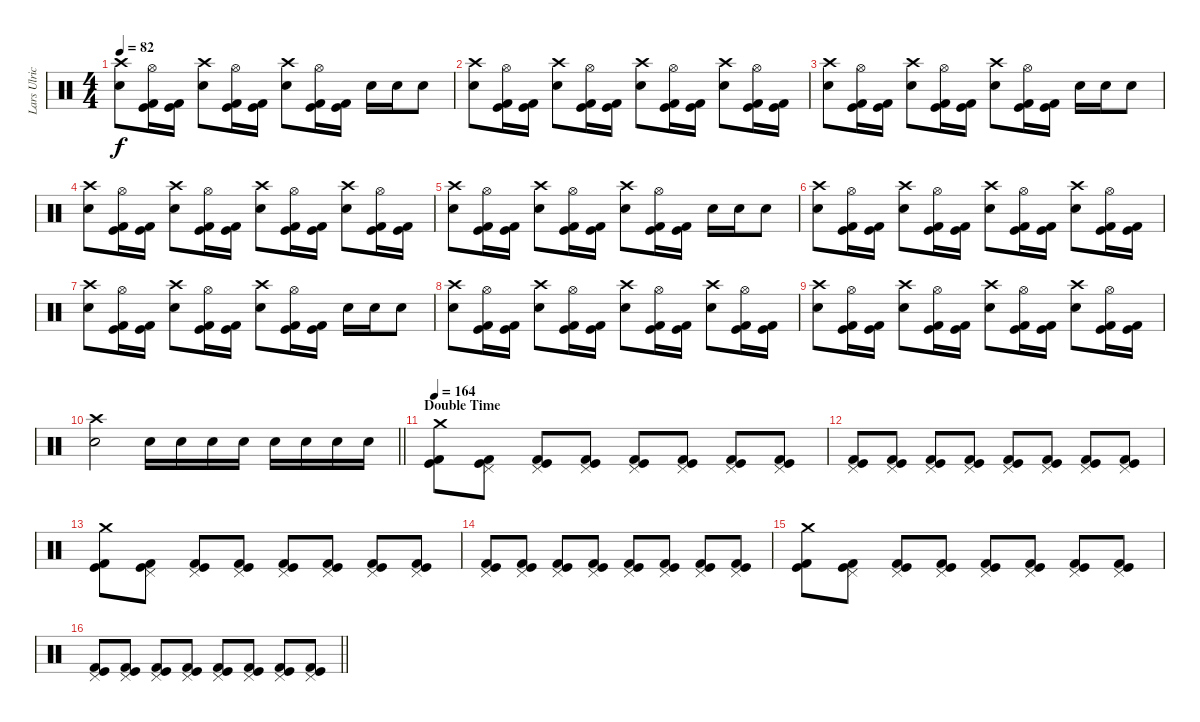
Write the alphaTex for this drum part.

\track ("Lars Ulrich" "Lars Ulric") {instrument percussion}
\staff {score}
\articulation defaults
\ts (4 4)
\tempo 82
\clef neutral
\ks c
("Crash high (hit)" "Electric Snare (hit)").8{dy f} ("Hi-Hat (open)" "Kick (hit)" "Kick (hit) 2").16 ("Kick (hit)" "Kick (hit) 2").16 ("Crash high (hit)" "Electric Snare (hit)").8 ("Hi-Hat (open)" "Kick (hit)" "Kick (hit) 2").16 ("Kick (hit)" "Kick (hit) 2").16 ("Crash high (hit)" "Electric Snare (hit)").8 ("Hi-Hat (open)" "Kick (hit)" "Kick (hit) 2").16 ("Kick (hit)" "Kick (hit) 2").16 "Electric Snare (hit)".16 "Electric Snare (hit)".16 "Electric Snare (hit)".8 |
("Crash high (hit)" "Electric Snare (hit)").8 ("Hi-Hat (open)" "Kick (hit)" "Kick (hit) 2").16 ("Kick (hit)" "Kick (hit) 2").16 ("Crash high (hit)" "Electric Snare (hit)").8 ("Hi-Hat (open)" "Kick (hit)" "Kick (hit) 2").16 ("Kick (hit)" "Kick (hit) 2").16 ("Crash high (hit)" "Electric Snare (hit)").8 ("Hi-Hat (open)" "Kick (hit)" "Kick (hit) 2").16 ("Kick (hit)" "Kick (hit) 2").16 ("Crash high (hit)" "Electric Snare (hit)").8 ("Hi-Hat (open)" "Kick (hit)" "Kick (hit) 2").16 ("Kick (hit)" "Kick (hit) 2").16 |
("Crash high (hit)" "Electric Snare (hit)").8 ("Hi-Hat (open)" "Kick (hit)" "Kick (hit) 2").16 ("Kick (hit)" "Kick (hit) 2").16 ("Crash high (hit)" "Electric Snare (hit)").8 ("Hi-Hat (open)" "Kick (hit)" "Kick (hit) 2").16 ("Kick (hit)" "Kick (hit) 2").16 ("Crash high (hit)" "Electric Snare (hit)").8 ("Hi-Hat (open)" "Kick (hit)" "Kick (hit) 2").16 ("Kick (hit)" "Kick (hit) 2").16 "Electric Snare (hit)".16 "Electric Snare (hit)".16 "Electric Snare (hit)".8 |
("Crash high (hit)" "Electric Snare (hit)").8 ("Hi-Hat (open)" "Kick (hit)" "Kick (hit) 2").16 ("Kick (hit)" "Kick (hit) 2").16 ("Crash high (hit)" "Electric Snare (hit)").8 ("Hi-Hat (open)" "Kick (hit)" "Kick (hit) 2").16 ("Kick (hit)" "Kick (hit) 2").16 ("Crash high (hit)" "Electric Snare (hit)").8 ("Hi-Hat (open)" "Kick (hit)" "Kick (hit) 2").16 ("Kick (hit)" "Kick (hit) 2").16 ("Crash high (hit)" "Electric Snare (hit)").8 ("Hi-Hat (open)" "Kick (hit)" "Kick (hit) 2").16 ("Kick (hit)" "Kick (hit) 2").16 |
("Crash high (hit)" "Electric Snare (hit)").8 ("Hi-Hat (open)" "Kick (hit)" "Kick (hit) 2").16 ("Kick (hit)" "Kick (hit) 2").16 ("Crash high (hit)" "Electric Snare (hit)").8 ("Hi-Hat (open)" "Kick (hit)" "Kick (hit) 2").16 ("Kick (hit)" "Kick (hit) 2").16 ("Crash high (hit)" "Electric Snare (hit)").8 ("Hi-Hat (open)" "Kick (hit)" "Kick (hit) 2").16 ("Kick (hit)" "Kick (hit) 2").16 "Electric Snare (hit)".16 "Electric Snare (hit)".16 "Electric Snare (hit)".8 |
("Crash high (hit)" "Electric Snare (hit)").8 ("Hi-Hat (open)" "Kick (hit)" "Kick (hit) 2").16 ("Kick (hit)" "Kick (hit) 2").16 ("Crash high (hit)" "Electric Snare (hit)").8 ("Hi-Hat (open)" "Kick (hit)" "Kick (hit) 2").16 ("Kick (hit)" "Kick (hit) 2").16 ("Crash high (hit)" "Electric Snare (hit)").8 ("Hi-Hat (open)" "Kick (hit)" "Kick (hit) 2").16 ("Kick (hit)" "Kick (hit) 2").16 ("Crash high (hit)" "Electric Snare (hit)").8 ("Hi-Hat (open)" "Kick (hit)" "Kick (hit) 2").16 ("Kick (hit)" "Kick (hit) 2").16 |
("Crash high (hit)" "Electric Snare (hit)").8 ("Hi-Hat (open)" "Kick (hit)" "Kick (hit) 2").16 ("Kick (hit)" "Kick (hit) 2").16 ("Crash high (hit)" "Electric Snare (hit)").8 ("Hi-Hat (open)" "Kick (hit)" "Kick (hit) 2").16 ("Kick (hit)" "Kick (hit) 2").16 ("Crash high (hit)" "Electric Snare (hit)").8 ("Hi-Hat (open)" "Kick (hit)" "Kick (hit) 2").16 ("Kick (hit)" "Kick (hit) 2").16 "Electric Snare (hit)".16 "Electric Snare (hit)".16 "Electric Snare (hit)".8 |
("Crash high (hit)" "Electric Snare (hit)").8 ("Hi-Hat (open)" "Kick (hit)" "Kick (hit) 2").16 ("Kick (hit)" "Kick (hit) 2").16 ("Crash high (hit)" "Electric Snare (hit)").8 ("Hi-Hat (open)" "Kick (hit)" "Kick (hit) 2").16 ("Kick (hit)" "Kick (hit) 2").16 ("Crash high (hit)" "Electric Snare (hit)").8 ("Hi-Hat (open)" "Kick (hit)" "Kick (hit) 2").16 ("Kick (hit)" "Kick (hit) 2").16 ("Crash high (hit)" "Electric Snare (hit)").8 ("Hi-Hat (open)" "Kick (hit)" "Kick (hit) 2").16 ("Kick (hit)" "Kick (hit) 2").16 |
("Crash high (hit)" "Electric Snare (hit)").8 ("Hi-Hat (open)" "Kick (hit)" "Kick (hit) 2").16 ("Kick (hit)" "Kick (hit) 2").16 ("Crash high (hit)" "Electric Snare (hit)").8 ("Hi-Hat (open)" "Kick (hit)" "Kick (hit) 2").16 ("Kick (hit)" "Kick (hit) 2").16 ("Crash high (hit)" "Electric Snare (hit)").8 ("Hi-Hat (open)" "Kick (hit)" "Kick (hit) 2").16 ("Kick (hit)" "Kick (hit) 2").16 ("Crash high (hit)" "Electric Snare (hit)").8 ("Hi-Hat (open)" "Kick (hit)" "Kick (hit) 2").16 ("Kick (hit)" "Kick (hit) 2").16 |
\barLineRight lightlight
("Crash high (hit)" "Electric Snare (hit)").2 "Electric Snare (hit)".16 "Electric Snare (hit)".16 "Electric Snare (hit)".16 "Electric Snare (hit)".16 "Electric Snare (hit)".16 "Electric Snare (hit)".16 "Electric Snare (hit)".16 "Electric Snare (hit)".16 |
\section ("" "Double Time")
\tempo 164
("Crash medium (hit)" "Kick (hit)" "Kick (hit) 2").8 ("Pedal Hi-Hat (hit)" "Kick (hit)" "Kick (hit) 2").8 ("Pedal Hi-Hat (hit)" "Kick (hit)" "Kick (hit) 2").8 ("Pedal Hi-Hat (hit)" "Kick (hit)" "Kick (hit) 2").8 ("Pedal Hi-Hat (hit)" "Kick (hit)" "Kick (hit) 2").8 ("Pedal Hi-Hat (hit)" "Kick (hit)" "Kick (hit) 2").8 ("Pedal Hi-Hat (hit)" "Kick (hit)" "Kick (hit) 2").8 ("Pedal Hi-Hat (hit)" "Kick (hit)" "Kick (hit) 2").8 |
("Pedal Hi-Hat (hit)" "Kick (hit)" "Kick (hit) 2").8 ("Pedal Hi-Hat (hit)" "Kick (hit)" "Kick (hit) 2").8 ("Pedal Hi-Hat (hit)" "Kick (hit)" "Kick (hit) 2").8 ("Pedal Hi-Hat (hit)" "Kick (hit)" "Kick (hit) 2").8 ("Pedal Hi-Hat (hit)" "Kick (hit)" "Kick (hit) 2").8 ("Pedal Hi-Hat (hit)" "Kick (hit)" "Kick (hit) 2").8 ("Pedal Hi-Hat (hit)" "Kick (hit)" "Kick (hit) 2").8 ("Pedal Hi-Hat (hit)" "Kick (hit)" "Kick (hit) 2").8 |
("Crash medium (hit)" "Kick (hit)" "Kick (hit) 2").8 ("Pedal Hi-Hat (hit)" "Kick (hit)" "Kick (hit) 2").8 ("Pedal Hi-Hat (hit)" "Kick (hit)" "Kick (hit) 2").8 ("Pedal Hi-Hat (hit)" "Kick (hit)" "Kick (hit) 2").8 ("Pedal Hi-Hat (hit)" "Kick (hit)" "Kick (hit) 2").8 ("Pedal Hi-Hat (hit)" "Kick (hit)" "Kick (hit) 2").8 ("Pedal Hi-Hat (hit)" "Kick (hit)" "Kick (hit) 2").8 ("Pedal Hi-Hat (hit)" "Kick (hit)" "Kick (hit) 2").8 |
("Pedal Hi-Hat (hit)" "Kick (hit)" "Kick (hit) 2").8 ("Pedal Hi-Hat (hit)" "Kick (hit)" "Kick (hit) 2").8 ("Pedal Hi-Hat (hit)" "Kick (hit)" "Kick (hit) 2").8 ("Pedal Hi-Hat (hit)" "Kick (hit)" "Kick (hit) 2").8 ("Pedal Hi-Hat (hit)" "Kick (hit)" "Kick (hit) 2").8 ("Pedal Hi-Hat (hit)" "Kick (hit)" "Kick (hit) 2").8 ("Pedal Hi-Hat (hit)" "Kick (hit)" "Kick (hit) 2").8 ("Pedal Hi-Hat (hit)" "Kick (hit)" "Kick (hit) 2").8 |
("Crash medium (hit)" "Kick (hit)" "Kick (hit) 2").8 ("Pedal Hi-Hat (hit)" "Kick (hit)" "Kick (hit) 2").8 ("Pedal Hi-Hat (hit)" "Kick (hit)" "Kick (hit) 2").8 ("Pedal Hi-Hat (hit)" "Kick (hit)" "Kick (hit) 2").8 ("Pedal Hi-Hat (hit)" "Kick (hit)" "Kick (hit) 2").8 ("Pedal Hi-Hat (hit)" "Kick (hit)" "Kick (hit) 2").8 ("Pedal Hi-Hat (hit)" "Kick (hit)" "Kick (hit) 2").8 ("Pedal Hi-Hat (hit)" "Kick (hit)" "Kick (hit) 2").8 |
\barLineRight lightlight
("Pedal Hi-Hat (hit)" "Kick (hit)" "Kick (hit) 2").8 ("Pedal Hi-Hat (hit)" "Kick (hit)" "Kick (hit) 2").8 ("Pedal Hi-Hat (hit)" "Kick (hit)" "Kick (hit) 2").8 ("Pedal Hi-Hat (hit)" "Kick (hit)" "Kick (hit) 2").8 ("Pedal Hi-Hat (hit)" "Kick (hit)" "Kick (hit) 2").8 ("Pedal Hi-Hat (hit)" "Kick (hit)" "Kick (hit) 2").8 ("Pedal Hi-Hat (hit)" "Kick (hit)" "Kick (hit) 2").8 ("Pedal Hi-Hat (hit)" "Kick (hit)" "Kick (hit) 2").8
